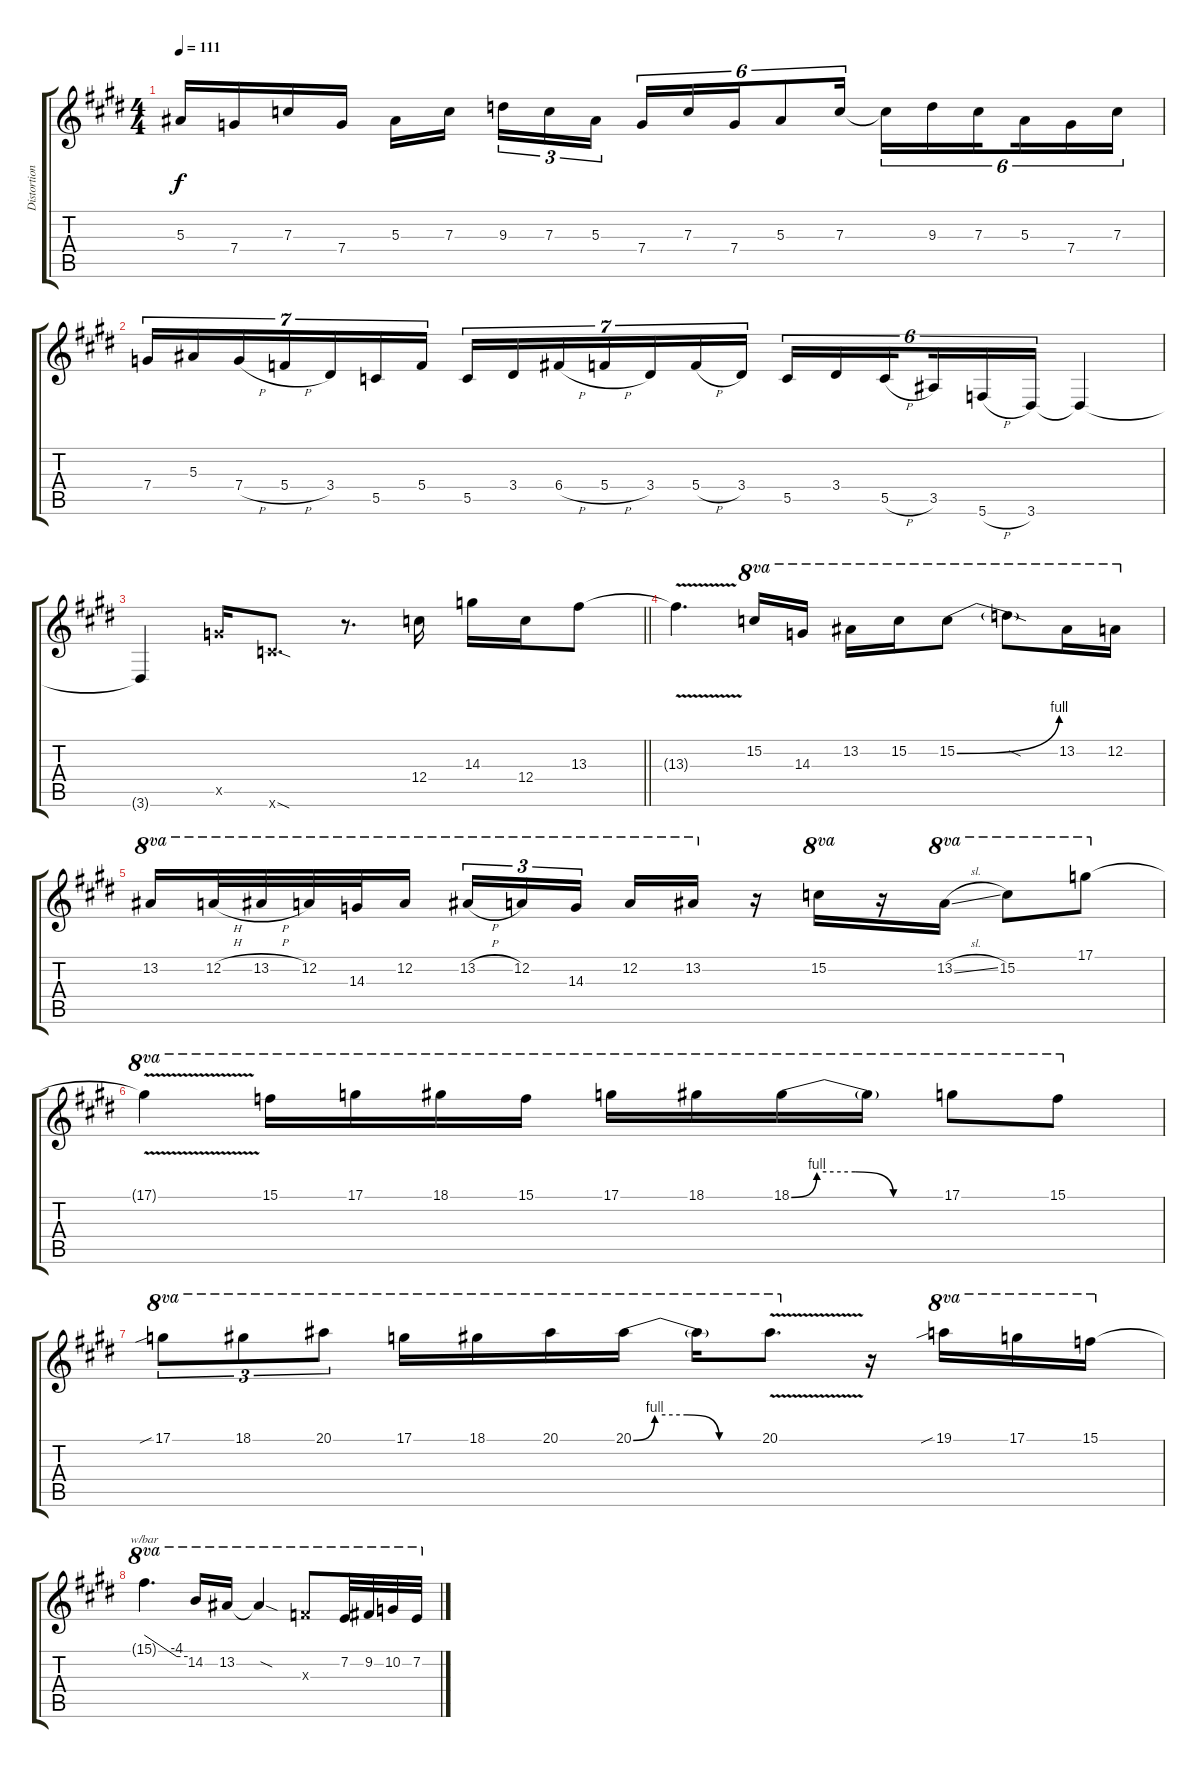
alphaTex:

\track ("Distortion" "Distortion") {instrument distortionguitar}
\staff {score tabs}
\tuning (D4 A3 F3 C3 G2 C2) {hide}
\ts (4 4)
\tempo 111
\clef g2
\ks c#minor
5.3.16{dy f} 7.4.16 7.3.16 7.4.16 5.3.16 7.3.16{beam splitsecondary} 9.3.16{tu (3 2)} 7.3.16{tu (3 2)} 5.3.16{tu (3 2)} 7.4.16{tu (6 4)} 7.3.16{tu (6 4)} 7.4.16{tu (6 4)} 5.3.8{tu (6 4)} 7.3.16{tu (6 4)} 7.3{t}.16{tu (6 4)} 9.3.16{tu (6 4)} 7.3.16{tu (6 4) beam splitsecondary} 5.3.16{tu (6 4)} 7.4.16{tu (6 4)} 7.3.16{tu (6 4)} |
7.4.16{tu (7 4)} 5.3.16{tu (7 4)} 7.4{h}.16{tu (7 4)} 5.4{h}.16{tu (7 4)} 3.4.16{tu (7 4)} 5.5.16{tu (7 4)} 5.4.16{tu (7 4) beam splitsecondary} 5.5.16{tu (7 4)} 3.4.16{tu (7 4)} 6.4{h}.16{tu (7 4)} 5.4{h}.16{tu (7 4)} 3.4.16{tu (7 4)} 5.4{h}.16{tu (7 4)} 3.4.16{tu (7 4) beam splitsecondary} 5.5.16{tu (6 4)} 3.4.16{tu (6 4)} 5.5{h}.16{tu (6 4) beam splitsecondary} 3.5.16{tu (6 4)} 5.6{h}.16{tu (6 4)} 3.6.16{tu (6 4)} 3.6{t}.4 |
\barLineRight lightlight
3.6{t}.4 12.5{x}.16 12.6{sod x}.8{d} r.8{d} 12.4.16 14.3.16 12.4.16 13.3.8 |
\ks e
13.3{v t}.4{d} 15.2.16{ot 8va} 14.3.16{ot 8va} 13.2.16{ot 8va} 15.2.16{ot 8va} 15.2{be (bend 0 0 60 4)}.8{ot 8va} 15.2{sod t}.8{ot 8va} 13.2.16{ot 8va} 12.2.16{ot 8va} |
\ks c#minor
13.2.16{ot 8va} 12.2{h}.32{ot 8va} 13.2{h}.32{ot 8va} 12.2.32{ot 8va} 14.3.32{ot 8va} 12.2.16{ot 8va} 13.2{h}.16{tu (3 2) ot 8va} 12.2.16{tu (3 2) ot 8va} 14.3.16{tu (3 2) ot 8va beam splitsecondary} 12.2.16{ot 8va} 13.2.16{ot 8va} r.16 15.2.16{ot 8va} r.16 13.2{sl}.16{ot 8va} 15.2.8{ot 8va} 17.1.8{ot 8va} |
\ks e
17.1{v t}.4{ot 8va} 15.1.16{ot 8va} 17.1.16{ot 8va} 18.1.16{ot 8va} 15.1.16{ot 8va} 17.1.16{ot 8va} 18.1.16{ot 8va} 18.1{be (custom 0 0 10 4 25 4 40 0 60 0)}.16{ot 8va} 18.1{t}.16{ot 8va} 17.1.8{ot 8va} 15.1.8{ot 8va} |
\ks c#minor
17.1{sib}.8{tu (3 2) ot 8va} 18.1.8{tu (3 2) ot 8va} 20.1.8{tu (3 2) ot 8va} 17.1.16{ot 8va} 18.1.16{ot 8va} 20.1.16{ot 8va} 20.1{be (custom 0 0 10 4 25 4 40 0 60 0)}.16{ot 8va} 20.1{t}.16{ot 8va} 20.1{v}.8{d ot 8va} r.16 19.1{sib}.16{ot 8va} 17.1.16{ot 8va} 15.1.16{ot 8va} |
15.1{t}.4{d tbe (custom default 0 0 45 -16 60 -16) ot 8va} 14.2.16{ot 8va} 13.2.16{ot 8va} 13.2{sod t}.4{ot 8va} 12.3{x}.8{ot 8va} 7.2.32{ot 8va} 9.2.32{ot 8va} 10.2.32{ot 8va} 7.2.32{ot 8va}
